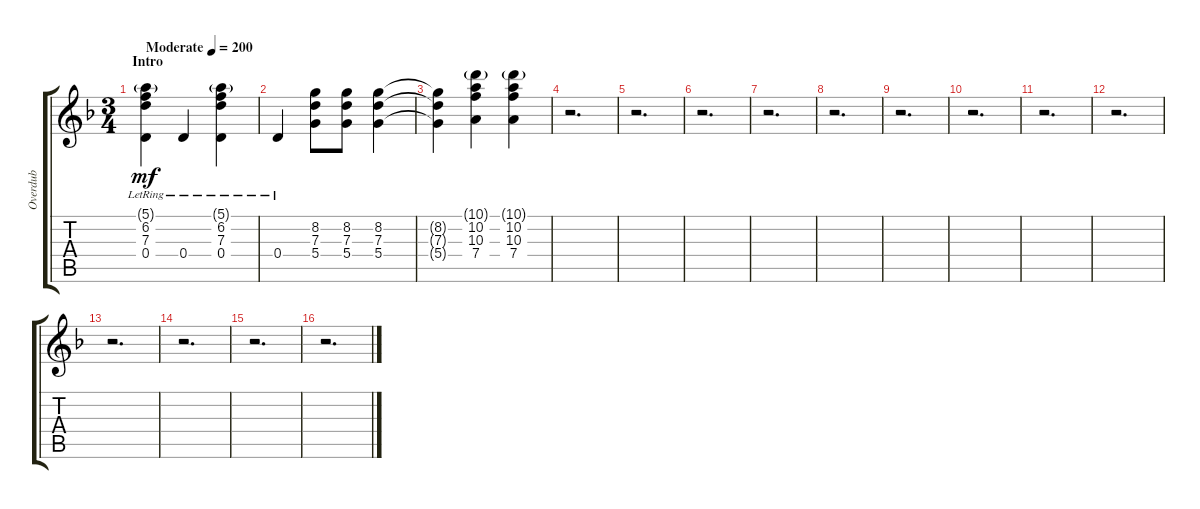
\track ("Overdub" "Overdub") {instrument electricguitarjazz}
\staff {score tabs}
\tuning (E4 B3 G3 D3 A2 D2) {hide}
\ts (3 4)
\section ("" "Intro")
\tempo (200 "Moderate")
\clef g2
\ks dminor
(5.1{g lr} 6.2{lr} 7.3{lr} 0.4{lr}).4{dy mf instrument electricguitarjazz} 0.4{lr}.4 (5.1{g lr} 6.2{lr} 7.3{lr} 0.4{lr}).4 |
0.4{lr}.4 (8.2 7.3 5.4).8 (8.2 7.3 5.4).8 (8.2 7.3 5.4).4 |
(8.2{t} 7.3{t} 5.4{t}).4 (10.1{g} 10.2 10.3 7.4).4 (10.1{g} 10.2 10.3 7.4).4 |
r.2{d} |
r.2{d} |
r.2{d} |
r.2{d} |
r.2{d} |
r.2{d} |
r.2{d} |
r.2{d} |
r.2{d} |
r.2{d} |
r.2{d} |
r.2{d} |
r.2{d}
